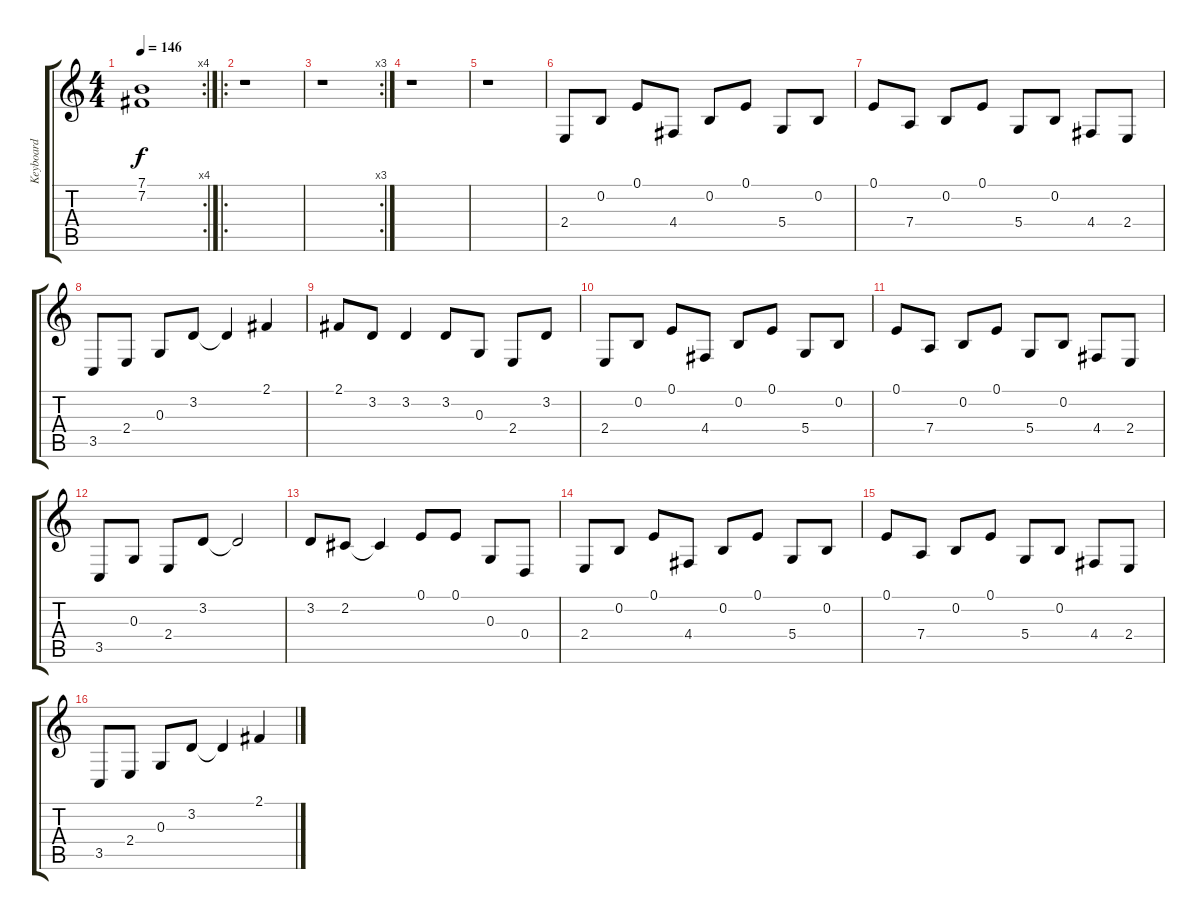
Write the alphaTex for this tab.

\track ("Keyboard" "Keyboard") {instrument rockorgan}
\staff {score tabs}
\tuning (E4 B3 G3 D3 A2 E2) {hide}
\rc 4
\ts (4 4)
\tempo 146
\clef g2
\ks c
(7.1{t} 7.2{t}).1{dy f} |
\ro
r.1 |
\rc 3
r.1 |
r.1 |
r.1 |
2.4.8 0.2.8 0.1.8 4.4.8 0.2.8 0.1.8 5.4.8 0.2.8 |
0.1.8 7.4.8 0.2.8 0.1.8 5.4.8 0.2.8 4.4.8 2.4.8 |
3.5.8 2.4.8 0.3.8 3.2.8 3.2{t}.4 2.1.4 |
2.1.8 3.2.8 3.2.4 3.2.8 0.3.8 2.4.8 3.2.8 |
2.4.8 0.2.8 0.1.8 4.4.8 0.2.8 0.1.8 5.4.8 0.2.8 |
0.1.8 7.4.8 0.2.8 0.1.8 5.4.8 0.2.8 4.4.8 2.4.8 |
3.5.8 0.3.8 2.4.8 3.2.8 3.2{t}.2 |
3.2.8 2.2.8 2.2{t}.4 0.1.8 0.1.8 0.3.8 0.4.8 |
2.4.8 0.2.8 0.1.8 4.4.8 0.2.8 0.1.8 5.4.8 0.2.8 |
0.1.8 7.4.8 0.2.8 0.1.8 5.4.8 0.2.8 4.4.8 2.4.8 |
3.5.8 2.4.8 0.3.8 3.2.8 3.2{t}.4 2.1.4
